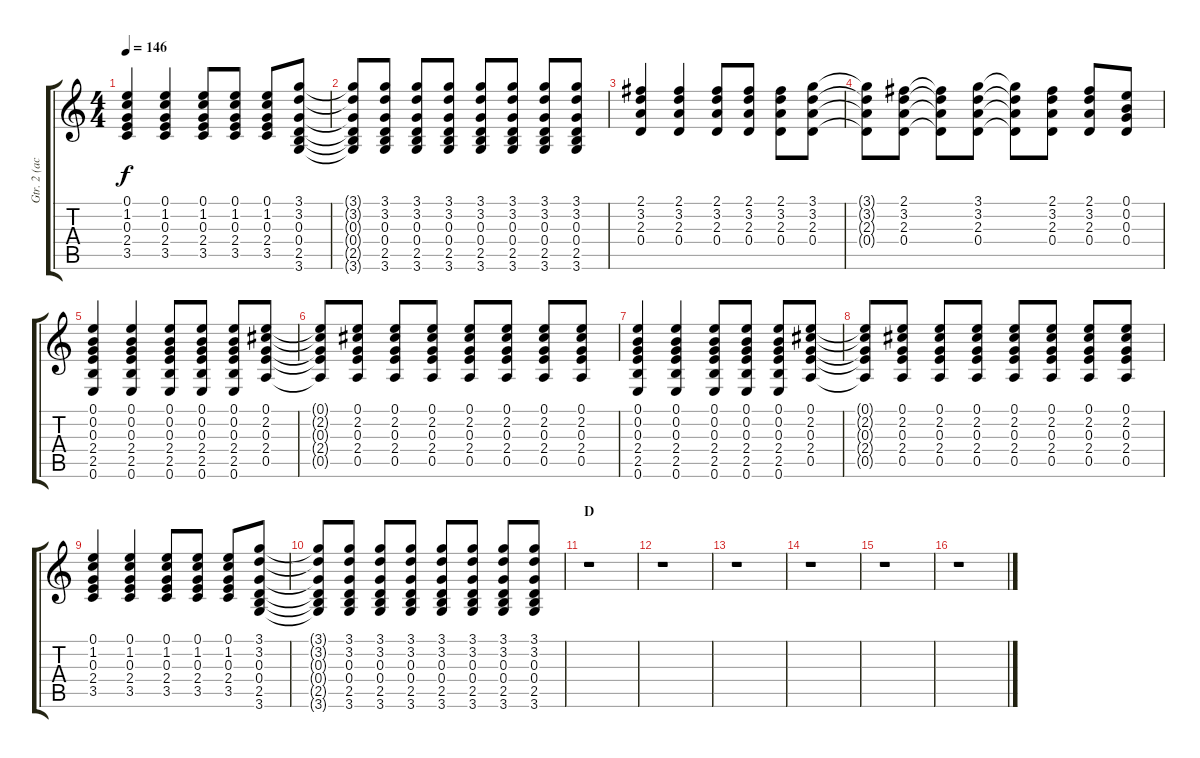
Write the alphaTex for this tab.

\track ("Gtr. 2 (acoustic)" "Gtr. 2 (ac") {instrument acousticguitarsteel}
\staff {score tabs}
\tuning (E4 B3 G3 D3 A2 E2) {hide}
\ts (4 4)
\tempo 146
\clef g2
\ks c
(0.1 1.2 0.3 2.4 3.5).4{dy f} (0.1 1.2 0.3 2.4 3.5).4 (0.1 1.2 0.3 2.4 3.5).8 (0.1 1.2 0.3 2.4 3.5).8 (0.1 1.2 0.3 2.4 3.5).8 (3.1 3.2 0.3 0.4 2.5 3.6).8 |
(3.1{t} 3.2{t} 0.3{t} 0.4{t} 2.5{t} 3.6{t}).8 (3.1 3.2 0.3 0.4 2.5 3.6).8 (3.1 3.2 0.3 0.4 2.5 3.6).8 (3.1 3.2 0.3 0.4 2.5 3.6).8 (3.1 3.2 0.3 0.4 2.5 3.6).8 (3.1 3.2 0.3 0.4 2.5 3.6).8 (3.1 3.2 0.3 0.4 2.5 3.6).8 (3.1 3.2 0.3 0.4 2.5 3.6).8 |
(2.1 3.2 2.3 0.4).4 (2.1 3.2 2.3 0.4).4 (2.1 3.2 2.3 0.4).8 (2.1 3.2 2.3 0.4).8 (2.1 3.2 2.3 0.4).8 (3.1 3.2 2.3 0.4).8 |
(3.1{t} 3.2{t} 2.3{t} 0.4{t}).8 (2.1 3.2 2.3 0.4).8 (2.1{t} 3.2{t} 2.3{t} 0.4{t}).8 (3.1 3.2 2.3 0.4).8 (3.1{t} 3.2{t} 2.3{t} 0.4{t}).8 (2.1 3.2 2.3 0.4).8 (2.1 3.2 2.3 0.4).8 (0.1 0.2 0.3 0.4).8 |
(0.1 0.2 0.3 2.4 2.5 0.6).4 (0.1 0.2 0.3 2.4 2.5 0.6).4 (0.1 0.2 0.3 2.4 2.5 0.6).8 (0.1 0.2 0.3 2.4 2.5 0.6).8 (0.1 0.2 0.3 2.4 2.5 0.6).8 (0.1 2.2 0.3 2.4 0.5).8 |
(0.1{t} 2.2{t} 0.3{t} 2.4{t} 0.5{t}).8 (0.1 2.2 0.3 2.4 0.5).8 (0.1 2.2 0.3 2.4 0.5).8 (0.1 2.2 0.3 2.4 0.5).8 (0.1 2.2 0.3 2.4 0.5).8 (0.1 2.2 0.3 2.4 0.5).8 (0.1 2.2 0.3 2.4 0.5).8 (0.1 2.2 0.3 2.4 0.5).8 |
(0.1 0.2 0.3 2.4 2.5 0.6).4 (0.1 0.2 0.3 2.4 2.5 0.6).4 (0.1 0.2 0.3 2.4 2.5 0.6).8 (0.1 0.2 0.3 2.4 2.5 0.6).8 (0.1 0.2 0.3 2.4 2.5 0.6).8 (0.1 2.2 0.3 2.4 0.5).8 |
(0.1{t} 2.2{t} 0.3{t} 2.4{t} 0.5{t}).8 (0.1 2.2 0.3 2.4 0.5).8 (0.1 2.2 0.3 2.4 0.5).8 (0.1 2.2 0.3 2.4 0.5).8 (0.1 2.2 0.3 2.4 0.5).8 (0.1 2.2 0.3 2.4 0.5).8 (0.1 2.2 0.3 2.4 0.5).8 (0.1 2.2 0.3 2.4 0.5).8 |
(0.1 1.2 0.3 2.4 3.5).4 (0.1 1.2 0.3 2.4 3.5).4 (0.1 1.2 0.3 2.4 3.5).8 (0.1 1.2 0.3 2.4 3.5).8 (0.1 1.2 0.3 2.4 3.5).8 (3.1 3.2 0.3 0.4 2.5 3.6).8 |
(3.1{t} 3.2{t} 0.3{t} 0.4{t} 2.5{t} 3.6{t}).8 (3.1 3.2 0.3 0.4 2.5 3.6).8 (3.1 3.2 0.3 0.4 2.5 3.6).8 (3.1 3.2 0.3 0.4 2.5 3.6).8 (3.1 3.2 0.3 0.4 2.5 3.6).8 (3.1 3.2 0.3 0.4 2.5 3.6).8 (3.1 3.2 0.3 0.4 2.5 3.6).8 (3.1 3.2 0.3 0.4 2.5 3.6).8 |
\section ("" "D")
r.1 |
r.1 |
r.1 |
r.1 |
r.1 |
r.1
